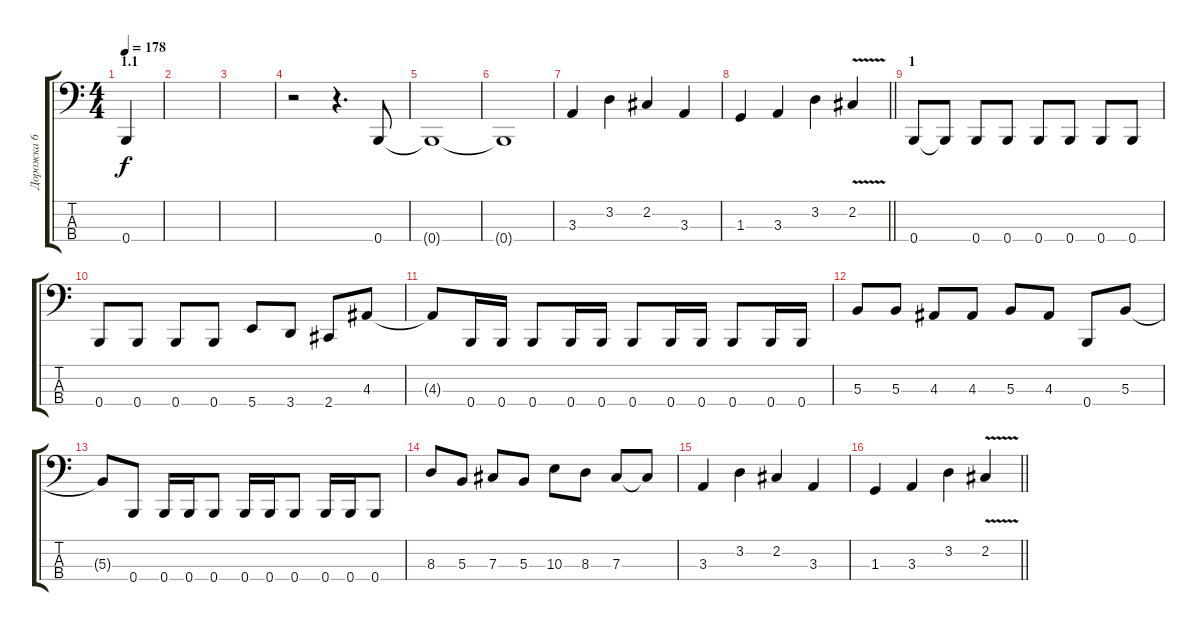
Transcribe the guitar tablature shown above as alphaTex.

\track ("Дорожка 6" "Дорожка 6") {instrument electricbassfinger}
\staff {score tabs}
\tuning (E2 B1 Gb1 B0) {hide}
\ts (4 4)
\section ("" "1.1")
\tempo 178
\clef f4
\ks c
0.4.4{dy f} |
|
|
r.2 r.4{d} 0.4.8 |
0.4{t}.1 |
0.4{t}.1 |
3.3.4 3.2.4 2.2.4 3.3.4 |
\barLineRight lightlight
1.3.4 3.3.4 3.2.4 2.2{v}.4 |
\section ("" "1")
0.4.8 0.4{t}.8 0.4.8 0.4.8 0.4.8 0.4.8 0.4.8 0.4.8 |
0.4.8 0.4.8 0.4.8 0.4.8 5.4.8 3.4.8 2.4.8 4.3.8 |
4.3{t}.8 0.4.16 0.4.16 0.4.8 0.4.16 0.4.16 0.4.8 0.4.16 0.4.16 0.4.8 0.4.16 0.4.16 |
5.3.8 5.3.8 4.3.8 4.3.8 5.3.8 4.3.8 0.4.8 5.3.8 |
5.3{t}.8 0.4.8 0.4.16 0.4.16 0.4.8 0.4.16 0.4.16 0.4.8 0.4.16 0.4.16 0.4.8 |
8.3.8 5.3.8 7.3.8 5.3.8 10.3.8 8.3.8 7.3.8 7.3{t}.8 |
3.3.4 3.2.4 2.2.4 3.3.4 |
\barLineRight lightlight
1.3.4 3.3.4 3.2.4 2.2{v}.4
